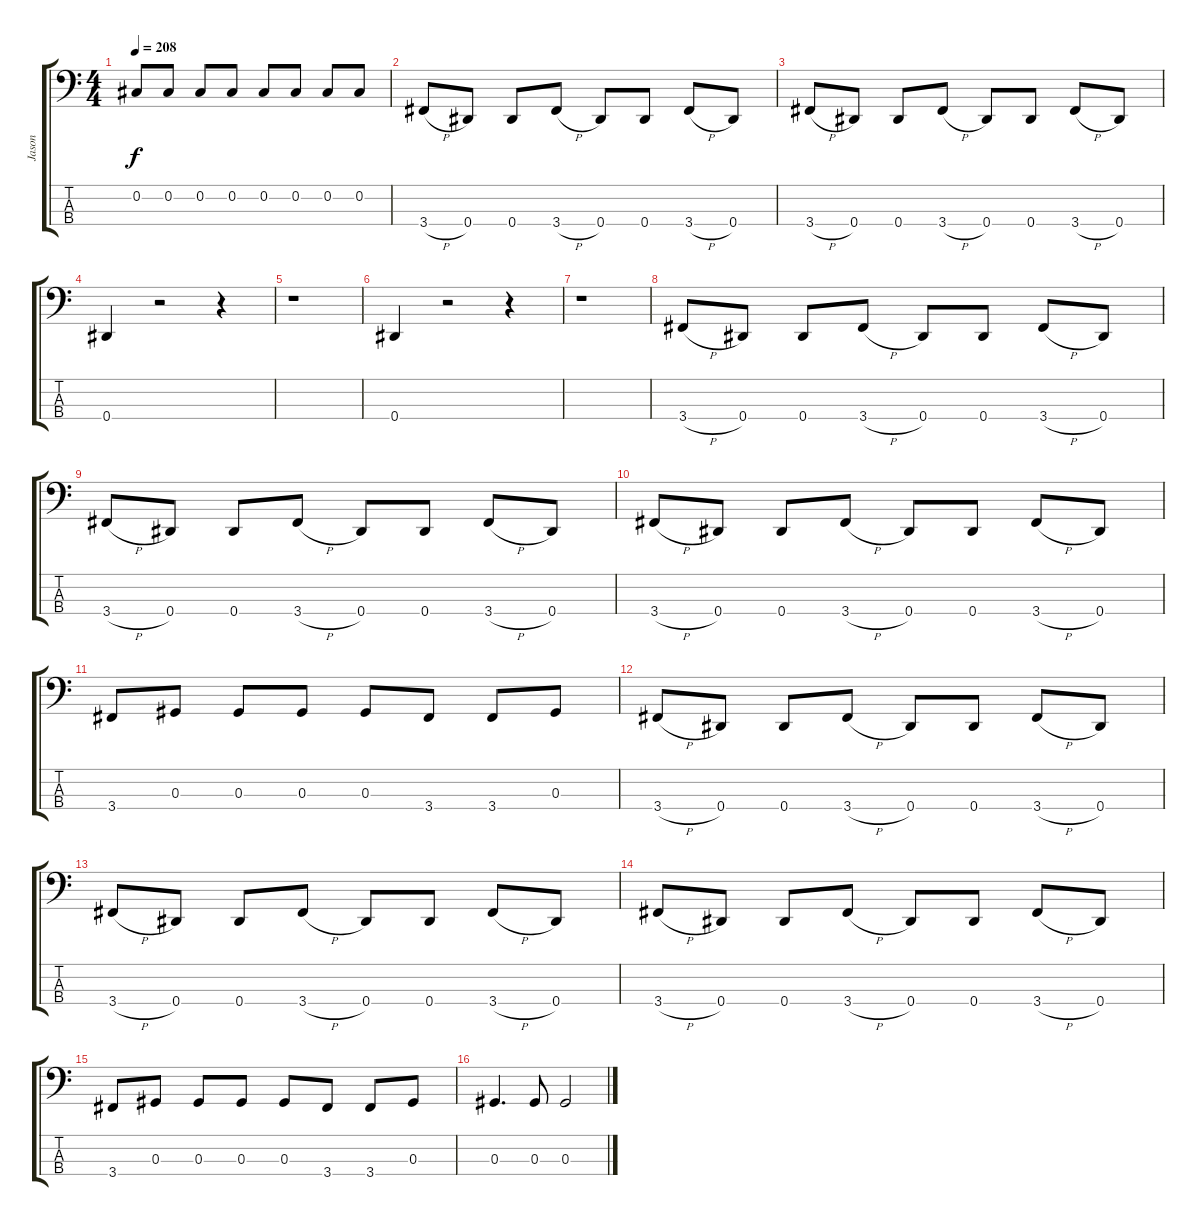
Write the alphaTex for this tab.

\track ("Jason" "Jason") {instrument electricbasspick}
\staff {score tabs}
\tuning (Gb2 Db2 Ab1 Eb1) {hide}
\ts (4 4)
\tempo 208
\clef f4
\ks c
0.2.8{dy f} 0.2.8 0.2.8 0.2.8 0.2.8 0.2.8 0.2.8 0.2.8 |
3.4{h}.8 0.4.8 0.4.8 3.4{h}.8 0.4.8 0.4.8 3.4{h}.8 0.4.8 |
3.4{h}.8 0.4.8 0.4.8 3.4{h}.8 0.4.8 0.4.8 3.4{h}.8 0.4.8 |
0.4.4 r.2 r.4 |
r.1 |
0.4.4 r.2 r.4 |
r.1 |
3.4{h}.8 0.4.8 0.4.8 3.4{h}.8 0.4.8 0.4.8 3.4{h}.8 0.4.8 |
3.4{h}.8 0.4.8 0.4.8 3.4{h}.8 0.4.8 0.4.8 3.4{h}.8 0.4.8 |
3.4{h}.8 0.4.8 0.4.8 3.4{h}.8 0.4.8 0.4.8 3.4{h}.8 0.4.8 |
3.4.8 0.3.8 0.3.8 0.3.8 0.3.8 3.4.8 3.4.8 0.3.8 |
3.4{h}.8 0.4.8 0.4.8 3.4{h}.8 0.4.8 0.4.8 3.4{h}.8 0.4.8 |
3.4{h}.8 0.4.8 0.4.8 3.4{h}.8 0.4.8 0.4.8 3.4{h}.8 0.4.8 |
3.4{h}.8 0.4.8 0.4.8 3.4{h}.8 0.4.8 0.4.8 3.4{h}.8 0.4.8 |
3.4.8 0.3.8 0.3.8 0.3.8 0.3.8 3.4.8 3.4.8 0.3.8 |
0.3.4{d} 0.3.8 0.3.2
